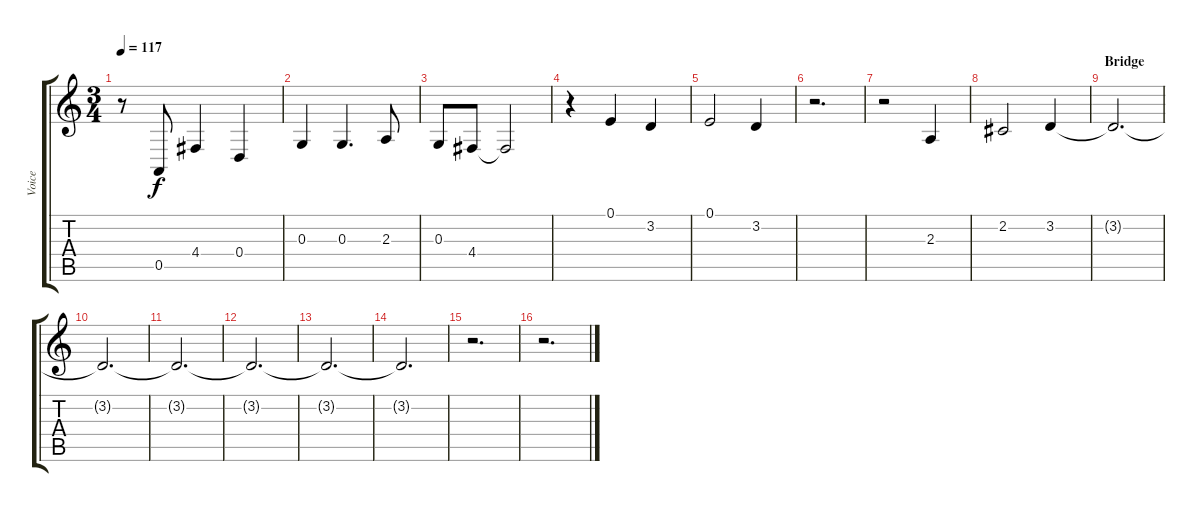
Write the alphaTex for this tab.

\track ("Voice" "Voice") {instrument clarinet}
\staff {score tabs}
\tuning (E4 B3 G3 D3 A2 E2) {hide}
\ts (3 4)
\tempo 117
\clef g2
\ks c
r.8{dy f} 0.5.8 4.4.4 0.4.4 |
0.3.4 0.3.4{d} 2.3.8 |
0.3.8 4.4.8 4.4{t}.2 |
r.4 0.1.4 3.2.4 |
0.1.2 3.2.4 |
r.2{d} |
r.2 2.3.4 |
2.2.2 3.2.4 |
\section ("" "Bridge")
3.2{t}.2{d} |
3.2{t}.2{d volume 8} |
3.2{t}.2{d} |
3.2{t}.2{d volume 6} |
3.2{t}.2{d} |
3.2{t}.2{d volume 2} |
r.2{d} |
r.2{d}
